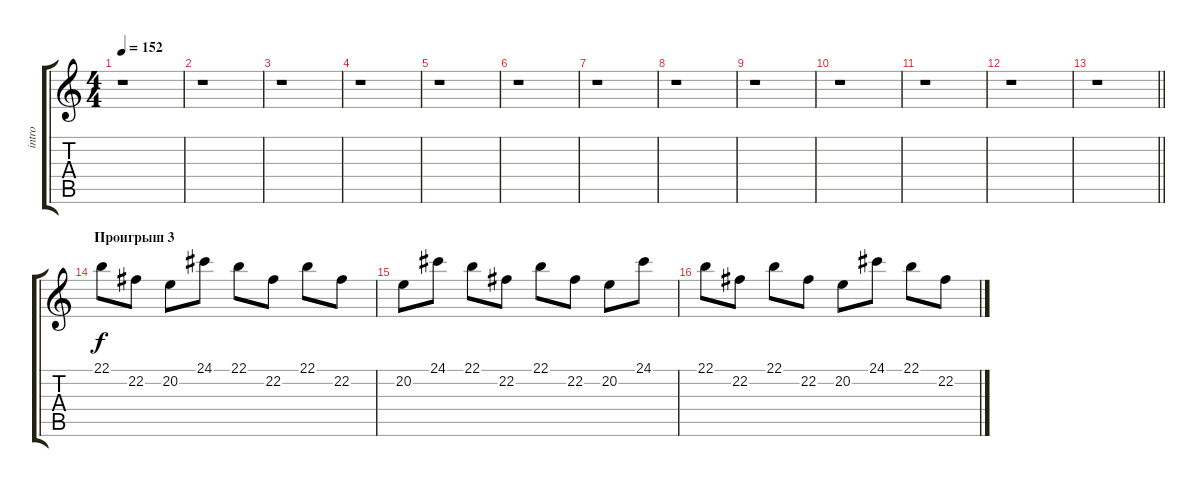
\track ("intro" "intro") {instrument musicbox}
\staff {score tabs}
\tuning (Db4 Ab3 E3 B2 Gb2 B1) {hide}
\ts (4 4)
\tempo 152
\clef g2
\ks c
r.1{dy f} |
r.1 |
r.1 |
r.1 |
r.1 |
r.1 |
r.1 |
r.1 |
r.1 |
r.1 |
r.1 |
r.1 |
\barLineRight lightlight
r.1 |
\section ("" "Проигрыш 3")
22.1.8 22.2.8 20.2.8 24.1.8 22.1.8 22.2.8 22.1.8 22.2.8 |
20.2.8 24.1.8 22.1.8 22.2.8 22.1.8 22.2.8 20.2.8 24.1.8 |
22.1.8 22.2.8 22.1.8 22.2.8 20.2.8 24.1.8 22.1.8 22.2.8
